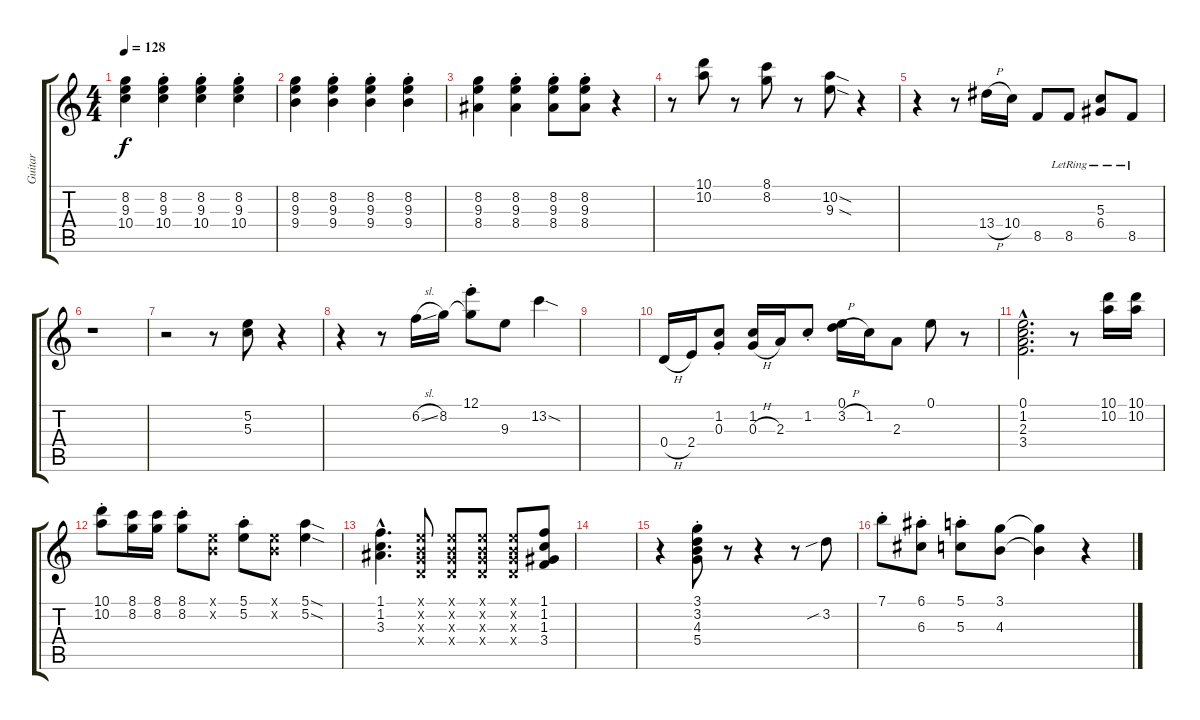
\track ("Guitar" "Guitar") {instrument electricguitarclean}
\staff {score tabs}
\tuning (E4 B3 G3 D3 A2 E2) {hide}
\ts (4 4)
\tempo 128
\clef g2
\ks c
(8.2 9.3 10.4).4{dy f} (8.2{st} 9.3{st} 10.4{st}).4 (8.2{st} 9.3{st} 10.4{st}).4 (8.2{st} 9.3{st} 10.4{st}).4 |
(8.2 9.3 9.4).4 (8.2{st} 9.3{st} 9.4{st}).4 (8.2{st} 9.3{st} 9.4{st}).4 (8.2{st} 9.3{st} 9.4{st}).4 |
(8.2 9.3 8.4).4 (8.2{st} 9.3{st} 8.4{st}).4 (8.2{st} 9.3{st} 8.4{st}).8 (8.2{st} 9.3{st} 8.4{st}).8 r.4 |
r.8 (10.1 10.2).8 r.8 (8.1 8.2).8 r.8 (10.2{sod} 9.3{sod}).8 r.4 |
r.4 r.8 13.4{h}.16 10.4.16 8.5.8 8.5{lr}.8 (5.3{lr} 6.4{lr}).8 8.5{lr}.8 |
r.1 |
r.2 r.8 (5.2 5.3).8 r.4 |
r.4 r.8 6.2{sl}.16 8.2.16 (12.1{st} 8.2{t}).8 9.3.8 13.2{sod}.4 |
|
0.4{h}.16 2.4.16 (1.2{st} 0.3{st}).8 (1.2 0.3{h}).16 2.3.16 1.2{st}.8 (0.1 3.2{h}).16 1.2.16 2.3.8 0.1.8 r.8 |
(0.1{hac} 1.2{hac} 2.3{hac} 3.4{hac}).2{d} r.8 (10.1 10.2).16 (10.1 10.2).16 |
(10.1{st} 10.2{st}).8 (8.1 8.2).16 (8.1 8.2).16 (8.1{st} 8.2{st}).8 (0.1{x} 0.2{x}).8 (5.1{st} 5.2{st}).8 (0.1{x} 0.2{x}).8 (5.1{sod} 5.2{sod}).4 |
(1.1{hac} 1.2{hac} 3.3{hac}).4{d} (0.1{x} 0.2{x} 0.3{x} 0.4{x}).8 (0.1{x} 0.2{x} 0.3{x} 0.4{x}).8 (0.1{x} 0.2{x} 0.3{x} 0.4{x}).8 (0.1{x} 0.2{x} 0.3{x} 0.4{x}).8 (1.1 1.2 1.3 3.4).8 |
|
r.4 (3.1{st} 3.2{st} 4.3{st} 5.4{st}).8 r.8 r.4 r.8 3.2{sib}.8 |
7.1{st}.8 (6.1{st} 6.3{st}).8 (5.1{st} 5.3{st}).8 (3.1 4.3).8 (3.1{t} 4.3{t}).4 r.4
